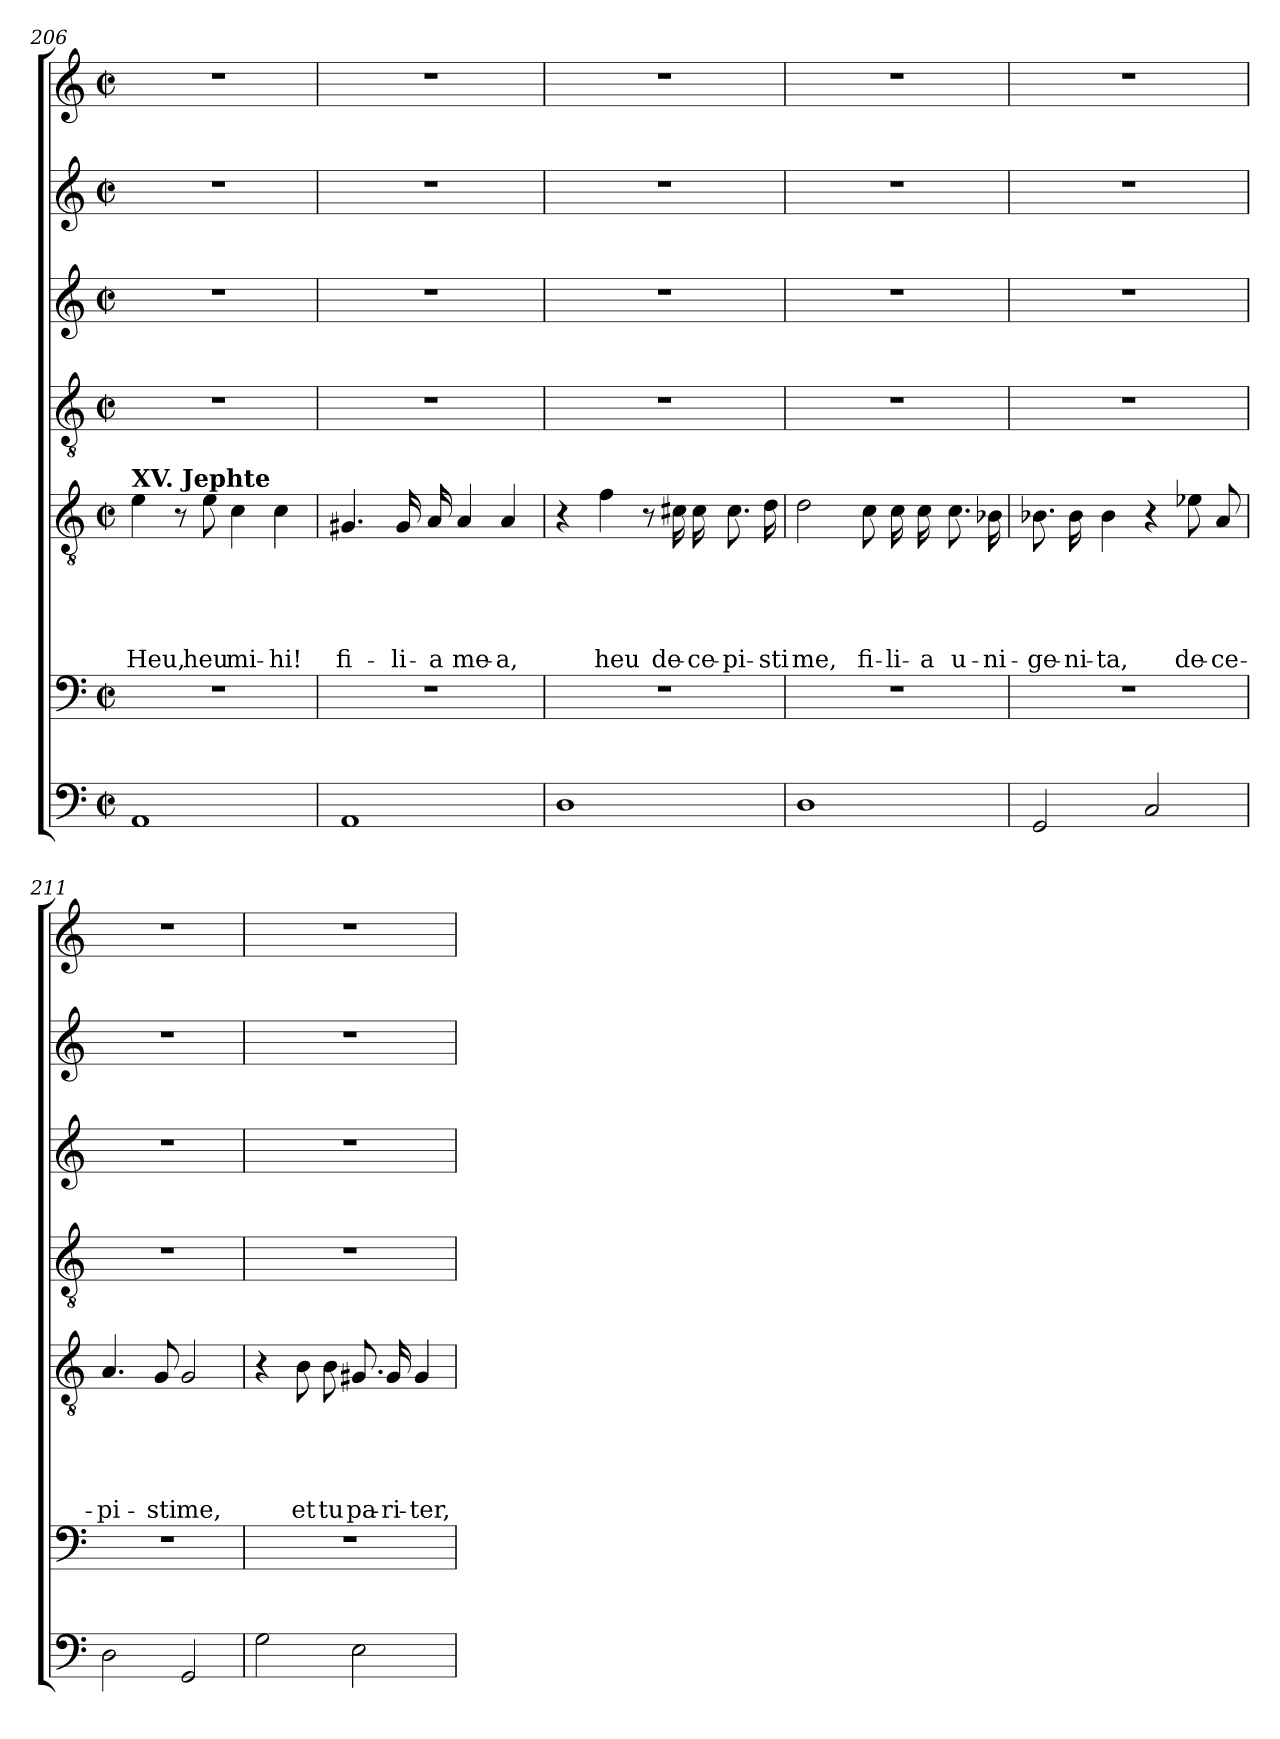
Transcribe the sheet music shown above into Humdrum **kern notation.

**kern	**kern	**kern	**text	**text	**text	**text	**text	**kern	**kern	**kern	**kern
*part7	*part6	*part5	*part5	*part5	*part5	*part5	*part5	*part4	*part3	*part2	*part1
*staff7	*staff6	*staff5	*staff5	*staff5	*staff5	*staff5	*staff5	*staff4	*staff3	*staff2	*staff1
!!LO:LB:g=z
*clefF4	*clefF4	*clefGv2	*	*	*	*	*	*clefGv2	*clefG2	*clefG2	*clefG2
*k[]	*k[]	*k[]	*	*	*	*	*	*k[]	*k[]	*k[]	*k[]
*C:	*C:	*C:	*	*	*	*	*	*C:	*C:	*C:	*C:
*M2/2	*M2/2	*M2/2	*	*	*	*	*	*M2/2	*M2/2	*M2/2	*M2/2
*met(c|)	*met(c|)	*met(c|)	*	*	*	*	*	*met(c|)	*met(c|)	*met(c|)	*met(c|)
=206	=206	=206	=206	=206	=206	=206	=206	=206	=206	=206	=206
!	!	!LO:TX:a:B:t=XV. Jephte	!	!	!	!	!	!	!	!	!
1AA	1r	4e\	.	.	.	.	Heu,	1r	1r	1r	1r
.	.	8r	.	.	.	.	.	.	.	.	.
.	.	8e\	.	.	.	.	heu	.	.	.	.
.	.	4c\	.	.	.	.	mi-	.	.	.	.
.	.	4c\	.	.	.	.	-hi!	.	.	.	.
=207	=207	=207	=207	=207	=207	=207	=207	=207	=207	=207	=207
1AA	1r	4.G#X/	.	.	.	.	fi-	1r	1r	1r	1r
.	.	16G#/	.	.	.	.	-li-	.	.	.	.
.	.	16A/	.	.	.	.	-a	.	.	.	.
.	.	4A/	.	.	.	.	me-	.	.	.	.
.	.	4A/	.	.	.	.	-a,	.	.	.	.
=208	=208	=208	=208	=208	=208	=208	=208	=208	=208	=208	=208
1D	1r	4r	.	.	.	.	.	1r	1r	1r	1r
.	.	4f\	.	.	.	.	heu	.	.	.	.
.	.	8r	.	.	.	.	.	.	.	.	.
.	.	16c#X\	.	.	.	.	de-	.	.	.	.
.	.	16c#\	.	.	.	.	-ce-	.	.	.	.
.	.	8.c#\	.	.	.	.	-pi-	.	.	.	.
.	.	16d\	.	.	.	.	-sti	.	.	.	.
=209	=209	=209	=209	=209	=209	=209	=209	=209	=209	=209	=209
1D	1r	2d\	.	.	.	.	me,	1r	1r	1r	1r
.	.	8c\	.	.	.	.	fi-	.	.	.	.
.	.	16c\	.	.	.	.	-li-	.	.	.	.
.	.	16c\	.	.	.	.	-a	.	.	.	.
.	.	8.c\	.	.	.	.	u-	.	.	.	.
.	.	16B-X\	.	.	.	.	-ni-	.	.	.	.
=210	=210	=210	=210	=210	=210	=210	=210	=210	=210	=210	=210
2GG/	1r	8.B-X\	.	.	.	.	-ge-	1r	1r	1r	1r
.	.	16B-\	.	.	.	.	-ni-	.	.	.	.
.	.	4B-\	.	.	.	.	-ta,	.	.	.	.
2C/	.	4r	.	.	.	.	.	.	.	.	.
.	.	8e-X\	.	.	.	.	de-	.	.	.	.
.	.	8A/	.	.	.	.	-ce-	.	.	.	.
!!LO:LB:g=z
=211	=211	=211	=211	=211	=211	=211	=211	=211	=211	=211	=211
2D\	1r	4.A/	.	.	.	.	-pi-	1r	1r	1r	1r
.	.	8G/	.	.	.	.	-sti	.	.	.	.
2GG/	.	2G/	.	.	.	.	me,	.	.	.	.
=212	=212	=212	=212	=212	=212	=212	=212	=212	=212	=212	=212
2G\	1r	4r	.	.	.	.	.	1r	1r	1r	1r
.	.	8B\	.	.	.	.	et	.	.	.	.
.	.	8B\	.	.	.	.	tu	.	.	.	.
2E\	.	8.G#X/	.	.	.	.	pa-	.	.	.	.
.	.	16G#/	.	.	.	.	-ri-	.	.	.	.
.	.	4G#/	.	.	.	.	-ter,	.	.	.	.
=	=	=	=	=	=	=	=	=	=	=	=
*-	*-	*-	*-	*-	*-	*-	*-	*-	*-	*-	*-
